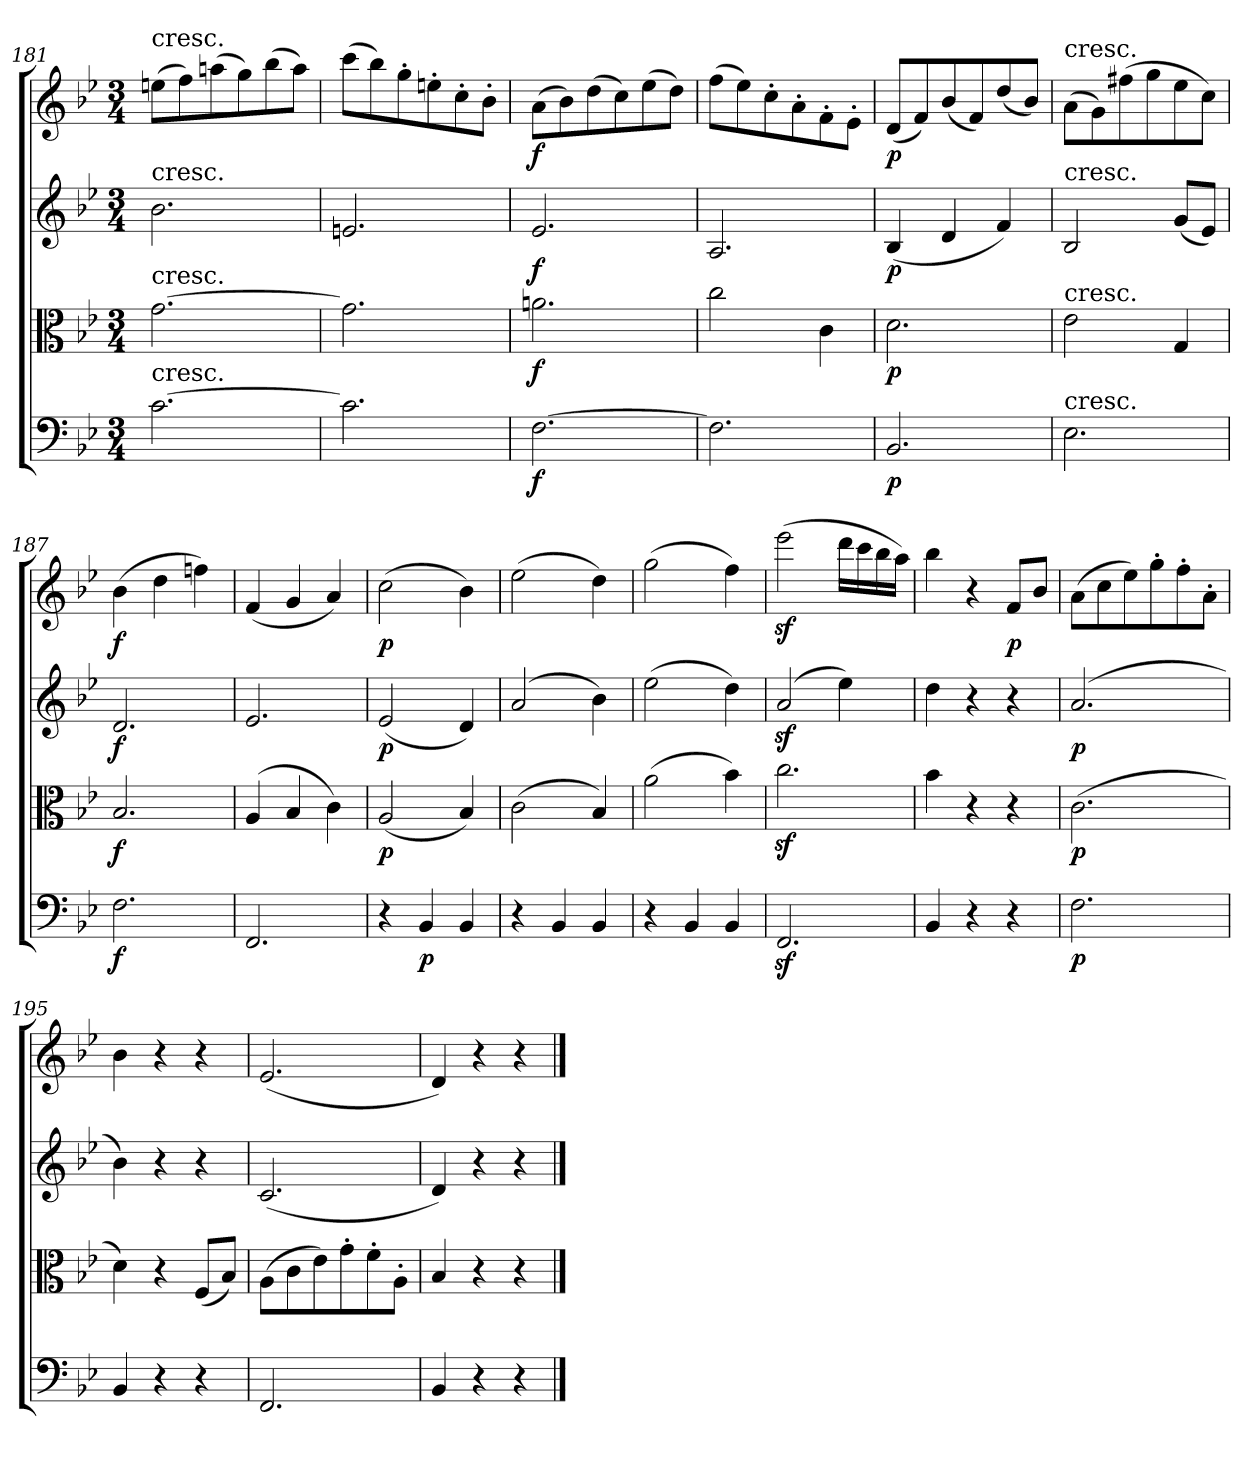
**kern	**dynam	**kern	**dynam	**kern	**dynam	**kern	**dynam
*part4	*part4	*part3	*part3	*part2	*part2	*part1	*part1
*staff4	*staff4	*staff3	*staff3	*staff2	*staff2	*staff1	*staff1
*clefF4	*	*clefC3	*	*clefG2	*	*clefG2	*
*k[b-e-]	*	*k[b-e-]	*	*k[b-e-]	*	*k[b-e-]	*
*B-:	*	*B-:	*	*B-:	*	*B-:	*
*M3/4	*	*M3/4	*	*M3/4	*	*M3/4	*
=181	=181	=181	=181	=181	=181	=181	=181
!	!	!	!	!	!	!LO:TX:t=cresc.	!
!	!	!	!	!LO:TX:t=cresc.	!	!	!
!	!	!LO:TX:t=cresc.	!	!	!	!	!
!LO:TX:t=cresc.	!	!	!	!	!	!	!
[2.c\	.	[2.g\	.	2.b-\	.	(8een\L	.
.	.	.	.	.	.	8ff\)	.
.	.	.	.	.	.	(8aan\	.
.	.	.	.	.	.	8gg\)	.
.	.	.	.	.	.	(8bb-\	.
.	.	.	.	.	.	8aa\J)	.
=182	=182	=182	=182	=182	=182	=182	=182
2.c\]	.	2.g\]	.	2.en/	.	(8ccc\L	.
.	.	.	.	.	.	8bb-\)	.
.	.	.	.	.	.	8gg'\	.
.	.	.	.	.	.	8een'\	.
.	.	.	.	.	.	8cc'\	.
.	.	.	.	.	.	8b-'\J	.
=183	=183	=183	=183	=183	=183	=183	=183
[2.F\	f	2.an\	f	2.e-/	f	(8a\L	f
.	.	.	.	.	.	8b-\)	.
.	.	.	.	.	.	(8dd\	.
.	.	.	.	.	.	8cc\)	.
.	.	.	.	.	.	(8ee-\	.
.	.	.	.	.	.	8dd\J)	.
=184	=184	=184	=184	=184	=184	=184	=184
2.F\]	.	2cc\	.	2.A/	.	(8ff\L	.
.	.	.	.	.	.	8ee-\)	.
.	.	.	.	.	.	8cc'\	.
.	.	.	.	.	.	8a'\	.
.	.	4c\	.	.	.	8f'\	.
.	.	.	.	.	.	8e-'\J	.
=185	=185	=185	=185	=185	=185	=185	=185
2.BB-/	p	2.d\	p	(4B-/	p	(8d/L	p
.	.	.	.	.	.	8f/)	.
.	.	.	.	4d/	.	(8b-/	.
.	.	.	.	.	.	8f/)	.
.	.	.	.	4f/)	.	(8dd/	.
.	.	.	.	.	.	8b-/J)	.
=186	=186	=186	=186	=186	=186	=186	=186
!	!	!	!	!	!	!LO:TX:t=cresc.	!
!	!	!	!	!LO:TX:t=cresc.	!	!	!
!	!	!LO:TX:t=cresc.	!	!	!	!	!
!LO:TX:t=cresc.	!	!	!	!	!	!	!
2.E-\	.	2e-\	.	2B-/	.	(8a\L	.
.	.	.	.	.	.	8g\)	.
.	.	.	.	.	.	(8ff#X\	.
.	.	.	.	.	.	8gg\	.
.	.	4G/	.	(8g/L	.	8ee-\	.
.	.	.	.	8e-/J)	.	8cc\J)	.
=187	=187	=187	=187	=187	=187	=187	=187
2.F\	f	2.B-/	f	2.d/	f	(4b-\	f
.	.	.	.	.	.	4dd\	.
.	.	.	.	.	.	4ffn\)	.
=188	=188	=188	=188	=188	=188	=188	=188
2.FF/	.	(4A/	.	2.e-/	.	(4f/	.
.	.	4B-/	.	.	.	4g/	.
.	.	4c\)	.	.	.	4a/)	.
=189	=189	=189	=189	=189	=189	=189	=189
4r	.	(2A/	p	(2e-/	p	(2cc\	p
4BB-/	p	.	.	.	.	.	.
4BB-/	.	4B-/)	.	4d/)	.	4b-\)	.
=190	=190	=190	=190	=190	=190	=190	=190
4r	.	(2c\	.	(2a/	.	(2ee-\	.
4BB-/	.	.	.	.	.	.	.
4BB-/	.	4B-/)	.	4b-\)	.	4dd\)	.
=191	=191	=191	=191	=191	=191	=191	=191
4r	.	(2a\	.	(2ee-\	.	(2gg\	.
4BB-/	.	.	.	.	.	.	.
4BB-/	.	4b-\)	.	4dd\)	.	4ff\)	.
=192	=192	=192	=192	=192	=192	=192	=192
2.FFz/	.	2.ccz\	.	(2az/	.	(2eee-z\	.
.	.	.	.	4ee-\)	.	16ddd\LL	.
.	.	.	.	.	.	16ccc\	.
.	.	.	.	.	.	16bb-\	.
.	.	.	.	.	.	16aa\JJ)	.
=193	=193	=193	=193	=193	=193	=193	=193
4BB-/	.	4b-\	.	4dd\	.	4bb-\	.
4r	.	4r	.	4r	.	4r	.
4r	.	4r	.	4r	.	8f/L	p
.	.	.	.	.	.	8b-/J	.
=194	=194	=194	=194	=194	=194	=194	=194
2.F\	p	(2.c\	p	(2.a/	p	(8a\L	.
.	.	.	.	.	.	8cc\	.
.	.	.	.	.	.	8ee-\)	.
.	.	.	.	.	.	8gg'\	.
.	.	.	.	.	.	8ff'\	.
.	.	.	.	.	.	8a'\J	.
=195	=195	=195	=195	=195	=195	=195	=195
4BB-/	.	4d\)	.	4b-\)	.	4b-\	.
4r	.	4r	.	4r	.	4r	.
4r	.	(8F/L	.	4r	.	4r	.
.	.	8B-/J)	.	.	.	.	.
=196	=196	=196	=196	=196	=196	=196	=196
2.FF/	.	(8A\L	.	(2.c/	.	(2.e-/	.
.	.	8c\	.	.	.	.	.
.	.	8e-\)	.	.	.	.	.
.	.	8g'\	.	.	.	.	.
.	.	8f'\	.	.	.	.	.
.	.	8A'\J	.	.	.	.	.
=197	=197	=197	=197	=197	=197	=197	=197
4BB-/	.	4B-/	.	4d/)	.	4d/)	.
4r	.	4r	.	4r	.	4r	.
4r	.	4r	.	4r	.	4r	.
==	==	==	==	==	==	==	==
*-	*-	*-	*-	*-	*-	*-	*-
